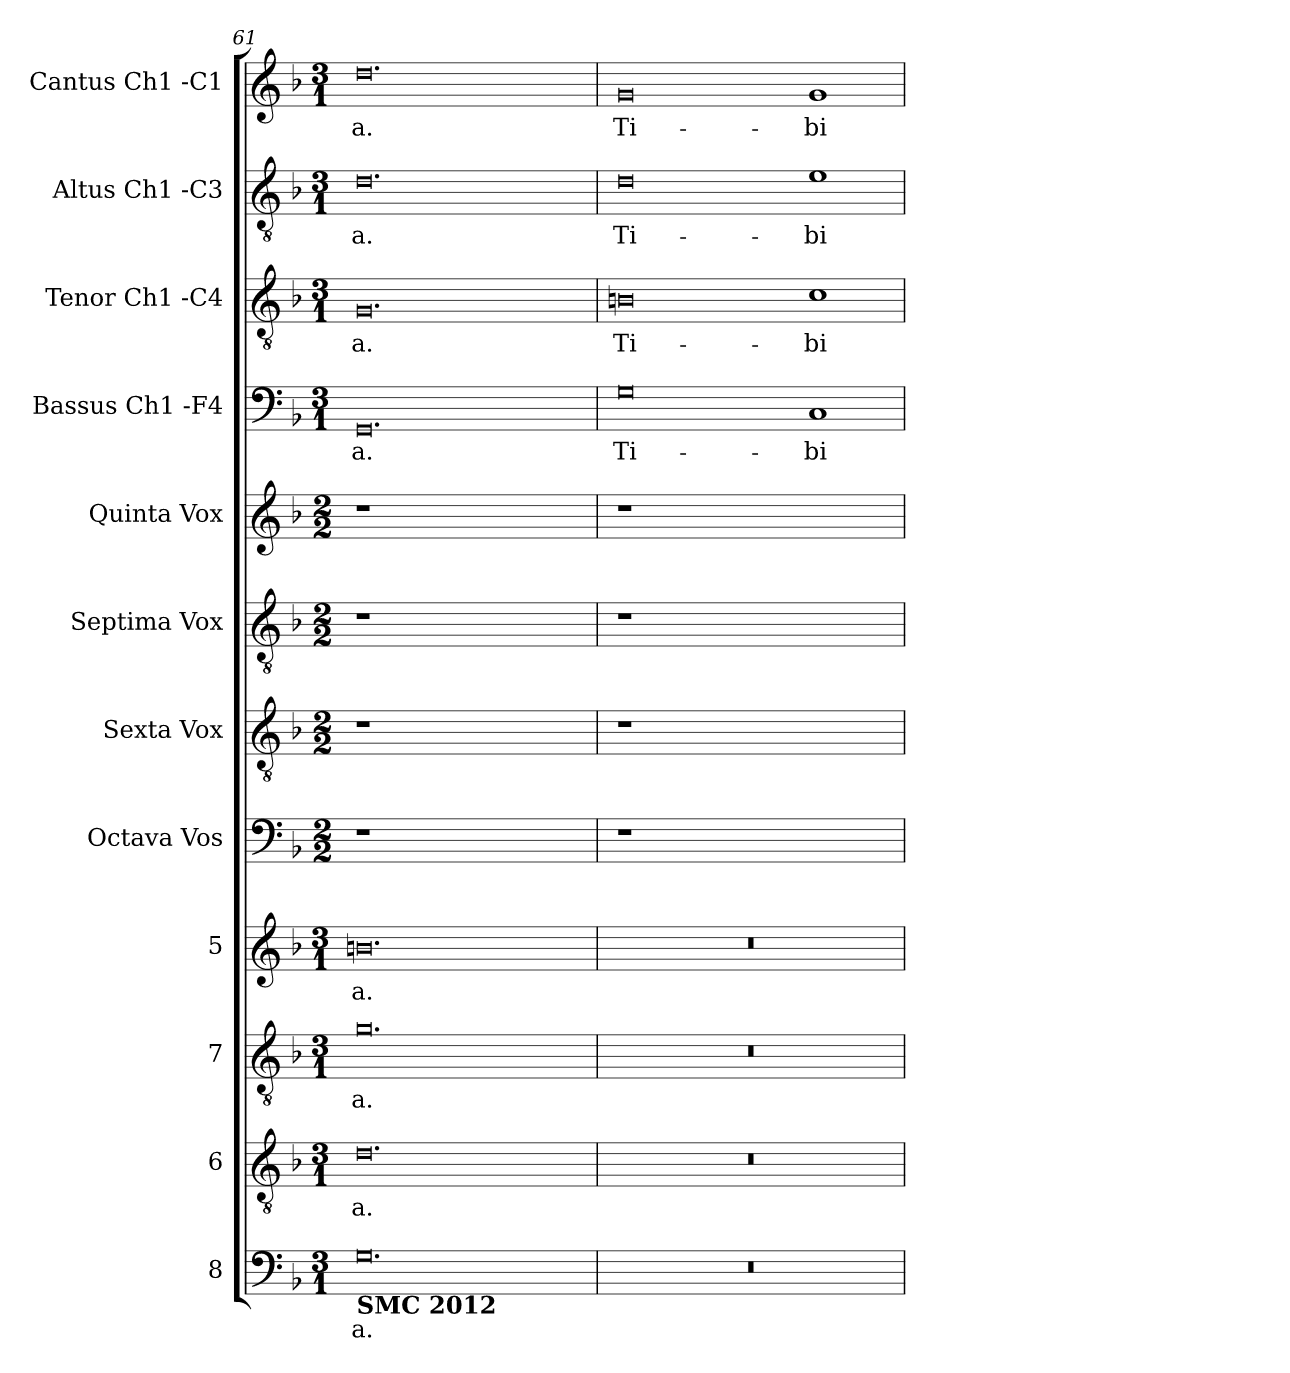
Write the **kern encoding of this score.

**kern	**text	**kern	**text	**kern	**text	**kern	**text	**kern	**kern	**kern	**kern	**kern	**text	**kern	**text	**kern	**text	**kern	**text
*part12	*part12	*part11	*part11	*part10	*part10	*part9	*part9	*part8	*part7	*part6	*part5	*part4	*part4	*part3	*part3	*part2	*part2	*part1	*part1
*staff12	*staff12	*staff11	*staff11	*staff10	*staff10	*staff9	*staff9	*staff8	*staff7	*staff6	*staff5	*staff4	*staff4	*staff3	*staff3	*staff2	*staff2	*staff1	*staff1
*I"8	*	*I"6	*	*I"7	*	*I"5	*	*I"Octava  Vos	*I"Sexta  Vox	*I"Septima  Vox	*I"Quinta  Vox	*I"Bassus  Ch1 -F4	*	*I"Tenor  Ch1 -C4	*	*I"Altus  Ch1 -C3	*	*I"Cantus  Ch1 -C1	*
*	*	*	*	*	*	*	*	*	*	*	*	*I'B	*	*I'T	*	*I'A	*	*I'C	*
*clefF4	*	*clefGv2	*	*clefGv2	*	*clefG2	*	*clefF4	*clefGv2	*clefGv2	*clefG2	*clefF4	*	*clefGv2	*	*clefGv2	*	*clefG2	*
*k[b-]	*	*k[b-]	*	*k[b-]	*	*k[b-]	*	*k[b-]	*k[b-]	*k[b-]	*k[b-]	*k[b-]	*	*k[b-]	*	*k[b-]	*	*k[b-]	*
*F:	*	*F:	*	*F:	*	*F:	*	*F:	*F:	*F:	*F:	*F:	*	*F:	*	*F:	*	*F:	*
*M3/1	*	*M3/1	*	*M3/1	*	*M3/1	*	*M2/2	*M2/2	*M2/2	*M2/2	*M3/1	*	*M3/1	*	*M3/1	*	*M3/1	*
=61	=61	=61	=61	=61	=61	=61	=61	=61	=61	=61	=61	=61	=61	=61	=61	=61	=61	=61	=61
!LO:TX:b:B:t=SMC 2012	!	!	!	!	!	!	!	!	!	!	!	!	!	!	!	!	!	!	!
!	!LO:LY:b:cj	!	!LO:LY:b:cj	!	!LO:LY:b:cj	!	!LO:LY:b:cj	!	!	!	!	!	!LO:LY:b:cj	!	!LO:LY:b:cj	!	!LO:LY:b:cj	!	!LO:LY:b:cj
0.G	-a.	0.d	-a.	0.g	-a.	0.bn	-a.	1r	1r	1r	1r	0.GG	-a.	0.G	-a.	0.d	-a.	0.dd	-a.
.	.	.	.	.	.	.	.	0ryy	0ryy	0ryy	0ryy	.	.	.	.	.	.	.	.
=62	=62	=62	=62	=62	=62	=62	=62	=62	=62	=62	=62	=62	=62	=62	=62	=62	=62	=62	=62
!	!	!	!	!	!	!	!	!	!	!	!	!	!LO:LY:b:cj	!	!LO:LY:b:cj	!	!LO:LY:b:cj	!	!LO:LY:b:cj
0.r	.	0.r	.	0.r	.	0.r	.	1r	1r	1r	1r	0G	Ti-	0Bn	Ti-	0d	Ti-	0g	Ti-
.	.	.	.	.	.	.	.	0ryy	0ryy	0ryy	0ryy	.	.	.	.	.	.	.	.
!	!	!	!	!	!	!	!	!	!	!	!	!	!LO:LY:b:cj	!	!LO:LY:b:cj	!	!LO:LY:b:cj	!	!LO:LY:b:cj
.	.	.	.	.	.	.	.	.	.	.	.	1C	-bi	1c	-bi	1e	-bi	1g	-bi
=	=	=	=	=	=	=	=	=	=	=	=	=	=	=	=	=	=	=	=
*-	*-	*-	*-	*-	*-	*-	*-	*-	*-	*-	*-	*-	*-	*-	*-	*-	*-	*-	*-
